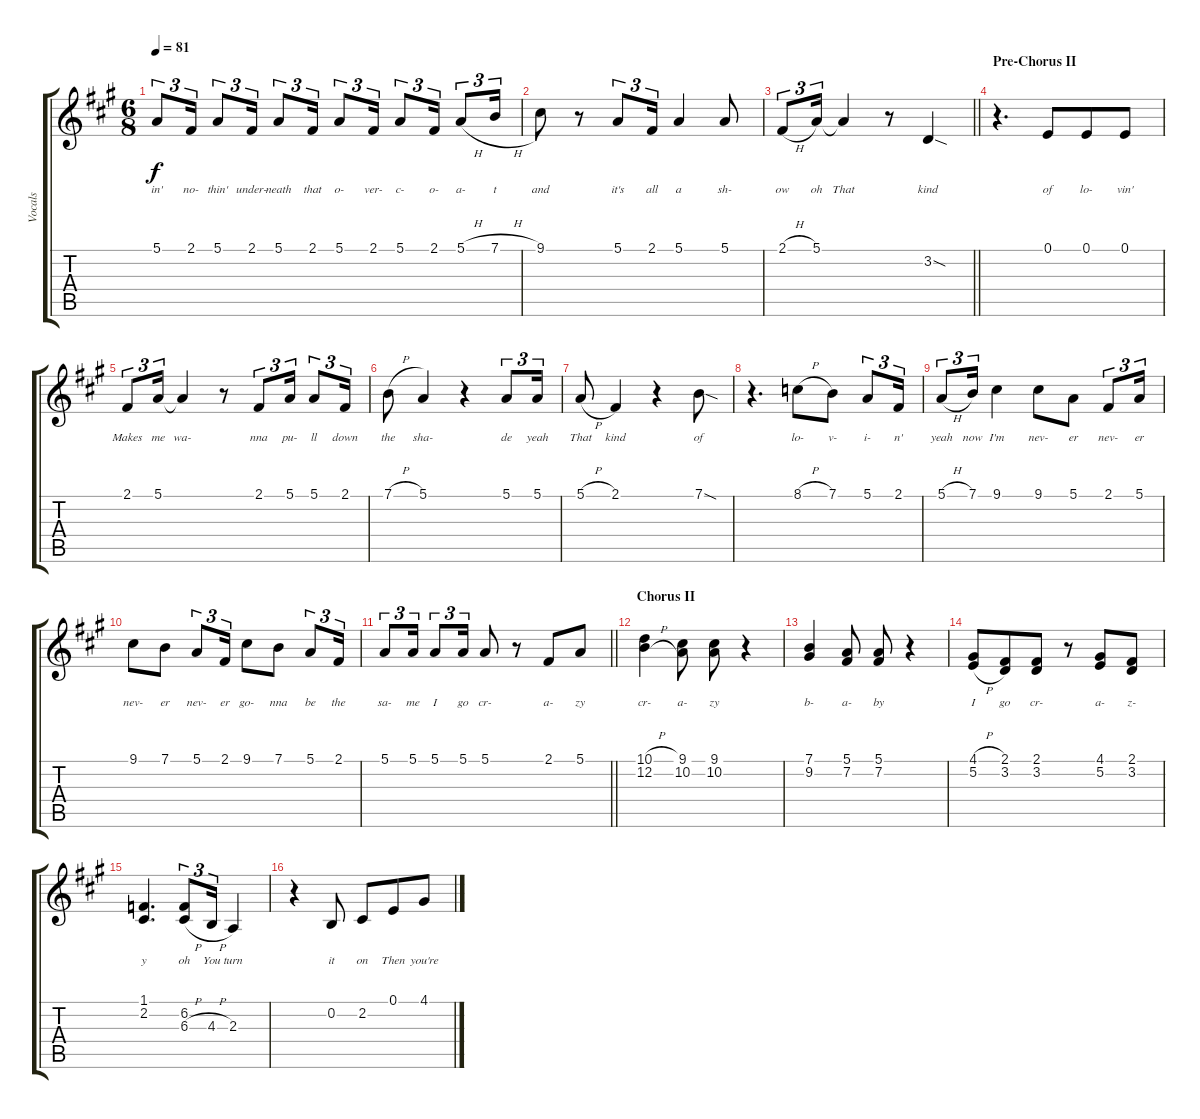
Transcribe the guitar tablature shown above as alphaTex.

\track ("Vocals" "Vocals") {instrument altosax}
\staff {score tabs}
\tuning (E4 B3 G3 D3 A2 E2) {hide}
\ts (6 8)
\tempo 81
\clef g2
\ks a
5.1.8{tu (3 2) lyrics (0 "in'") lyrics (1 "") lyrics (2 "") lyrics (3 "") lyrics (4 "") dy f} 2.1.16{tu (3 2) lyrics (0 "no-") lyrics (1 "") lyrics (2 "") lyrics (3 "") lyrics (4 "")} 5.1.8{tu (3 2) lyrics (0 "thin'") lyrics (1 "") lyrics (2 "") lyrics (3 "") lyrics (4 "")} 2.1.16{tu (3 2) lyrics (0 "under-") lyrics (1 "") lyrics (2 "") lyrics (3 "") lyrics (4 "")} 5.1.8{tu (3 2) lyrics (0 "neath") lyrics (1 "") lyrics (2 "") lyrics (3 "") lyrics (4 "")} 2.1.16{tu (3 2) lyrics (0 "that") lyrics (1 "") lyrics (2 "") lyrics (3 "") lyrics (4 "")} 5.1.8{tu (3 2) lyrics (0 "o-") lyrics (1 "") lyrics (2 "") lyrics (3 "") lyrics (4 "")} 2.1.16{tu (3 2) lyrics (0 "ver-") lyrics (1 "") lyrics (2 "") lyrics (3 "") lyrics (4 "")} 5.1.8{tu (3 2) lyrics (0 "c-") lyrics (1 "") lyrics (2 "") lyrics (3 "") lyrics (4 "")} 2.1.16{tu (3 2) lyrics (0 "o-") lyrics (1 "") lyrics (2 "") lyrics (3 "") lyrics (4 "")} 5.1{h}.8{tu (3 2) lyrics (0 "a-") lyrics (1 "") lyrics (2 "") lyrics (3 "") lyrics (4 "")} 7.1{h}.16{tu (3 2) lyrics (0 "t") lyrics (1 "") lyrics (2 "") lyrics (3 "") lyrics (4 "")} |
9.1.8{lyrics (0 "and") lyrics (1 "") lyrics (2 "") lyrics (3 "") lyrics (4 "")} r.8 5.1.8{tu (3 2) lyrics (0 "it's") lyrics (1 "") lyrics (2 "") lyrics (3 "") lyrics (4 "")} 2.1.16{tu (3 2) lyrics (0 "all") lyrics (1 "") lyrics (2 "") lyrics (3 "") lyrics (4 "")} 5.1.4{lyrics (0 "a") lyrics (1 "") lyrics (2 "") lyrics (3 "") lyrics (4 "")} 5.1.8{lyrics (0 "sh-") lyrics (1 "") lyrics (2 "") lyrics (3 "") lyrics (4 "")} |
\barLineRight lightlight
2.1{h}.8{tu (3 2) lyrics (0 "ow") lyrics (1 "") lyrics (2 "") lyrics (3 "") lyrics (4 "")} 5.1.16{tu (3 2) lyrics (0 "oh") lyrics (1 "") lyrics (2 "") lyrics (3 "") lyrics (4 "")} 5.1{t}.4{lyrics (0 "That") lyrics (1 "") lyrics (2 "") lyrics (3 "") lyrics (4 "")} r.8 3.2{sod}.4{lyrics (0 "kind") lyrics (1 "") lyrics (2 "") lyrics (3 "") lyrics (4 "")} |
\section ("" "Pre-Chorus II")
r.4{d} 0.1.8{lyrics (0 "of") lyrics (1 "") lyrics (2 "") lyrics (3 "") lyrics (4 "")} 0.1.8{lyrics (0 "lo-") lyrics (1 "") lyrics (2 "") lyrics (3 "") lyrics (4 "")} 0.1.8{lyrics (0 "vin'") lyrics (1 "") lyrics (2 "") lyrics (3 "") lyrics (4 "")} |
2.1.8{tu (3 2) lyrics (0 "Makes") lyrics (1 "") lyrics (2 "") lyrics (3 "") lyrics (4 "")} 5.1.16{tu (3 2) lyrics (0 "me") lyrics (1 "") lyrics (2 "") lyrics (3 "") lyrics (4 "")} 5.1{t}.4{lyrics (0 "wa-") lyrics (1 "") lyrics (2 "") lyrics (3 "") lyrics (4 "")} r.8 2.1.8{tu (3 2) lyrics (0 "nna") lyrics (1 "") lyrics (2 "") lyrics (3 "") lyrics (4 "")} 5.1.16{tu (3 2) lyrics (0 "pu-") lyrics (1 "") lyrics (2 "") lyrics (3 "") lyrics (4 "")} 5.1.8{tu (3 2) lyrics (0 "ll") lyrics (1 "") lyrics (2 "") lyrics (3 "") lyrics (4 "")} 2.1.16{tu (3 2) lyrics (0 "down") lyrics (1 "") lyrics (2 "") lyrics (3 "") lyrics (4 "")} |
7.1{h}.8{lyrics (0 "the") lyrics (1 "") lyrics (2 "") lyrics (3 "") lyrics (4 "")} 5.1.4{lyrics (0 "sha-") lyrics (1 "") lyrics (2 "") lyrics (3 "") lyrics (4 "")} r.4 5.1.8{tu (3 2) lyrics (0 "de") lyrics (1 "") lyrics (2 "") lyrics (3 "") lyrics (4 "")} 5.1.16{tu (3 2) lyrics (0 "yeah") lyrics (1 "") lyrics (2 "") lyrics (3 "") lyrics (4 "")} |
5.1{h}.8{lyrics (0 "That") lyrics (1 "") lyrics (2 "") lyrics (3 "") lyrics (4 "")} 2.1.4{lyrics (0 "kind") lyrics (1 "") lyrics (2 "") lyrics (3 "") lyrics (4 "")} r.4 7.1{sod}.8{lyrics (0 "of") lyrics (1 "") lyrics (2 "") lyrics (3 "") lyrics (4 "")} |
r.4{d} 8.1{h}.8{lyrics (0 "lo-") lyrics (1 "") lyrics (2 "") lyrics (3 "") lyrics (4 "")} 7.1.8{lyrics (0 "v-") lyrics (1 "") lyrics (2 "") lyrics (3 "") lyrics (4 "")} 5.1.8{tu (3 2) lyrics (0 "i-") lyrics (1 "") lyrics (2 "") lyrics (3 "") lyrics (4 "")} 2.1.16{tu (3 2) lyrics (0 "n'") lyrics (1 "") lyrics (2 "") lyrics (3 "") lyrics (4 "")} |
5.1{h}.8{tu (3 2) lyrics (0 "yeah") lyrics (1 "") lyrics (2 "") lyrics (3 "") lyrics (4 "")} 7.1.16{tu (3 2) lyrics (0 "now") lyrics (1 "") lyrics (2 "") lyrics (3 "") lyrics (4 "")} 9.1.4{lyrics (0 "I'm") lyrics (1 "") lyrics (2 "") lyrics (3 "") lyrics (4 "")} 9.1.8{lyrics (0 "nev-") lyrics (1 "") lyrics (2 "") lyrics (3 "") lyrics (4 "")} 5.1.8{lyrics (0 "er") lyrics (1 "") lyrics (2 "") lyrics (3 "") lyrics (4 "")} 2.1.8{tu (3 2) lyrics (0 "nev-") lyrics (1 "") lyrics (2 "") lyrics (3 "") lyrics (4 "")} 5.1.16{tu (3 2) lyrics (0 "er") lyrics (1 "") lyrics (2 "") lyrics (3 "") lyrics (4 "")} |
9.1.8{lyrics (0 "nev-") lyrics (1 "") lyrics (2 "") lyrics (3 "") lyrics (4 "")} 7.1.8{lyrics (0 "er") lyrics (1 "") lyrics (2 "") lyrics (3 "") lyrics (4 "")} 5.1.8{tu (3 2) lyrics (0 "nev-") lyrics (1 "") lyrics (2 "") lyrics (3 "") lyrics (4 "")} 2.1.16{tu (3 2) lyrics (0 "er") lyrics (1 "") lyrics (2 "") lyrics (3 "") lyrics (4 "")} 9.1.8{lyrics (0 "go-") lyrics (1 "") lyrics (2 "") lyrics (3 "") lyrics (4 "")} 7.1.8{lyrics (0 "nna") lyrics (1 "") lyrics (2 "") lyrics (3 "") lyrics (4 "")} 5.1.8{tu (3 2) lyrics (0 "be") lyrics (1 "") lyrics (2 "") lyrics (3 "") lyrics (4 "")} 2.1.16{tu (3 2) lyrics (0 "the") lyrics (1 "") lyrics (2 "") lyrics (3 "") lyrics (4 "")} |
\barLineRight lightlight
5.1.8{tu (3 2) lyrics (0 "sa-") lyrics (1 "") lyrics (2 "") lyrics (3 "") lyrics (4 "")} 5.1.16{tu (3 2) lyrics (0 "me") lyrics (1 "") lyrics (2 "") lyrics (3 "") lyrics (4 "")} 5.1.8{tu (3 2) lyrics (0 "I") lyrics (1 "") lyrics (2 "") lyrics (3 "") lyrics (4 "")} 5.1.16{tu (3 2) lyrics (0 "go") lyrics (1 "") lyrics (2 "") lyrics (3 "") lyrics (4 "")} 5.1.8{lyrics (0 "cr-") lyrics (1 "") lyrics (2 "") lyrics (3 "") lyrics (4 "")} r.8 2.1.8{lyrics (0 "a-") lyrics (1 "") lyrics (2 "") lyrics (3 "") lyrics (4 "")} 5.1.8{lyrics (0 "zy") lyrics (1 "") lyrics (2 "") lyrics (3 "") lyrics (4 "")} |
\section ("" "Chorus II")
(10.1{h} 12.2{h}).4{lyrics (0 "cr-") lyrics (1 "") lyrics (2 "") lyrics (3 "") lyrics (4 "")} (9.1 10.2).8{lyrics (0 "a-") lyrics (1 "") lyrics (2 "") lyrics (3 "") lyrics (4 "")} (9.1 10.2).8{lyrics (0 "zy") lyrics (1 "") lyrics (2 "") lyrics (3 "") lyrics (4 "")} r.4 |
(7.1 9.2).4{lyrics (0 "b-") lyrics (1 "") lyrics (2 "") lyrics (3 "") lyrics (4 "")} (5.1 7.2).8{lyrics (0 "a-") lyrics (1 "") lyrics (2 "") lyrics (3 "") lyrics (4 "")} (5.1 7.2).8{lyrics (0 "by") lyrics (1 "") lyrics (2 "") lyrics (3 "") lyrics (4 "")} r.4 |
(4.1{h} 5.2{h}).8{lyrics (0 "I") lyrics (1 "") lyrics (2 "") lyrics (3 "") lyrics (4 "")} (2.1 3.2).8{lyrics (0 "go") lyrics (1 "") lyrics (2 "") lyrics (3 "") lyrics (4 "")} (2.1 3.2).8{lyrics (0 "cr-") lyrics (1 "") lyrics (2 "") lyrics (3 "") lyrics (4 "")} r.8 (4.1 5.2).8{lyrics (0 "a-") lyrics (1 "") lyrics (2 "") lyrics (3 "") lyrics (4 "")} (2.1 3.2).8{lyrics (0 "z-") lyrics (1 "") lyrics (2 "") lyrics (3 "") lyrics (4 "")} |
(1.1 2.2).4{d lyrics (0 "y") lyrics (1 "") lyrics (2 "") lyrics (3 "") lyrics (4 "")} (6.2 6.3{h}).8{tu (3 2) lyrics (0 "oh") lyrics (1 "") lyrics (2 "") lyrics (3 "") lyrics (4 "")} 4.3{h}.16{tu (3 2) lyrics (0 "You") lyrics (1 "") lyrics (2 "") lyrics (3 "") lyrics (4 "")} 2.3.4{lyrics (0 "turn") lyrics (1 "") lyrics (2 "") lyrics (3 "") lyrics (4 "")} |
r.4 0.2.8{lyrics (0 "it") lyrics (1 "") lyrics (2 "") lyrics (3 "") lyrics (4 "")} 2.2.8{lyrics (0 "on") lyrics (1 "") lyrics (2 "") lyrics (3 "") lyrics (4 "")} 0.1.8{lyrics (0 "Then") lyrics (1 "") lyrics (2 "") lyrics (3 "") lyrics (4 "")} 4.1.8{lyrics (0 "you're") lyrics (1 "") lyrics (2 "") lyrics (3 "") lyrics (4 "")}
